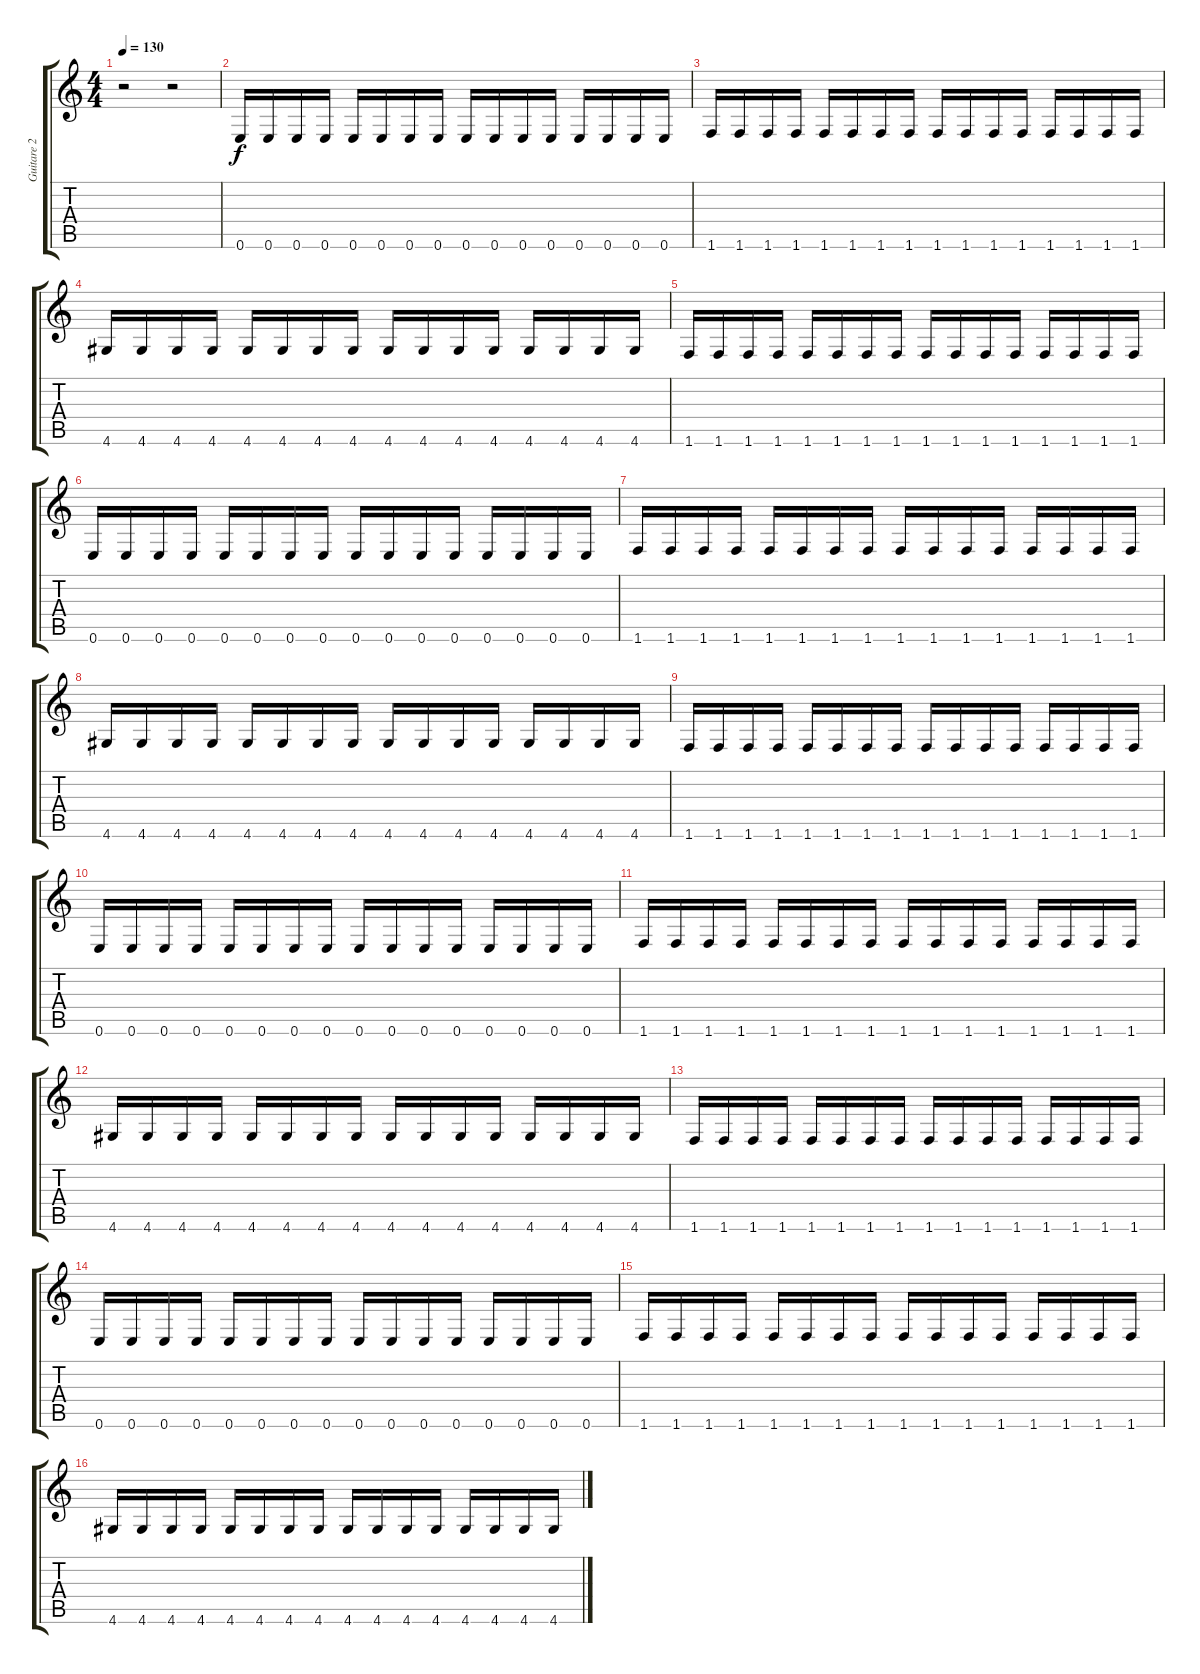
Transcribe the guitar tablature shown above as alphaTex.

\track ("Guitare 2" "Guitare 2") {instrument distortionguitar}
\staff {score tabs}
\tuning (E4 B3 G3 D3 A2 E2) {hide}
\ts (4 4)
\tempo 130
\clef g2
\ks c
r.2{dy f instrument distortionguitar} r.2 |
0.6.16 0.6.16 0.6.16 0.6.16 0.6.16 0.6.16 0.6.16 0.6.16 0.6.16 0.6.16 0.6.16 0.6.16 0.6.16 0.6.16 0.6.16 0.6.16 |
1.6.16 1.6.16 1.6.16 1.6.16 1.6.16 1.6.16 1.6.16 1.6.16 1.6.16 1.6.16 1.6.16 1.6.16 1.6.16 1.6.16 1.6.16 1.6.16 |
4.6.16 4.6.16 4.6.16 4.6.16 4.6.16 4.6.16 4.6.16 4.6.16 4.6.16 4.6.16 4.6.16 4.6.16 4.6.16 4.6.16 4.6.16 4.6.16 |
1.6.16 1.6.16 1.6.16 1.6.16 1.6.16 1.6.16 1.6.16 1.6.16 1.6.16 1.6.16 1.6.16 1.6.16 1.6.16 1.6.16 1.6.16 1.6.16 |
0.6.16 0.6.16 0.6.16 0.6.16 0.6.16 0.6.16 0.6.16 0.6.16 0.6.16 0.6.16 0.6.16 0.6.16 0.6.16 0.6.16 0.6.16 0.6.16 |
1.6.16 1.6.16 1.6.16 1.6.16 1.6.16 1.6.16 1.6.16 1.6.16 1.6.16 1.6.16 1.6.16 1.6.16 1.6.16 1.6.16 1.6.16 1.6.16 |
4.6.16 4.6.16 4.6.16 4.6.16 4.6.16 4.6.16 4.6.16 4.6.16 4.6.16 4.6.16 4.6.16 4.6.16 4.6.16 4.6.16 4.6.16 4.6.16 |
1.6.16 1.6.16 1.6.16 1.6.16 1.6.16 1.6.16 1.6.16 1.6.16 1.6.16 1.6.16 1.6.16 1.6.16 1.6.16 1.6.16 1.6.16 1.6.16 |
0.6.16 0.6.16 0.6.16 0.6.16 0.6.16 0.6.16 0.6.16 0.6.16 0.6.16 0.6.16 0.6.16 0.6.16 0.6.16 0.6.16 0.6.16 0.6.16 |
1.6.16 1.6.16 1.6.16 1.6.16 1.6.16 1.6.16 1.6.16 1.6.16 1.6.16 1.6.16 1.6.16 1.6.16 1.6.16 1.6.16 1.6.16 1.6.16 |
4.6.16 4.6.16 4.6.16 4.6.16 4.6.16 4.6.16 4.6.16 4.6.16 4.6.16 4.6.16 4.6.16 4.6.16 4.6.16 4.6.16 4.6.16 4.6.16 |
1.6.16 1.6.16 1.6.16 1.6.16 1.6.16 1.6.16 1.6.16 1.6.16 1.6.16 1.6.16 1.6.16 1.6.16 1.6.16 1.6.16 1.6.16 1.6.16 |
0.6.16 0.6.16 0.6.16 0.6.16 0.6.16 0.6.16 0.6.16 0.6.16 0.6.16 0.6.16 0.6.16 0.6.16 0.6.16 0.6.16 0.6.16 0.6.16 |
1.6.16 1.6.16 1.6.16 1.6.16 1.6.16 1.6.16 1.6.16 1.6.16 1.6.16 1.6.16 1.6.16 1.6.16 1.6.16 1.6.16 1.6.16 1.6.16 |
4.6.16 4.6.16 4.6.16 4.6.16 4.6.16 4.6.16 4.6.16 4.6.16 4.6.16 4.6.16 4.6.16 4.6.16 4.6.16 4.6.16 4.6.16 4.6.16
